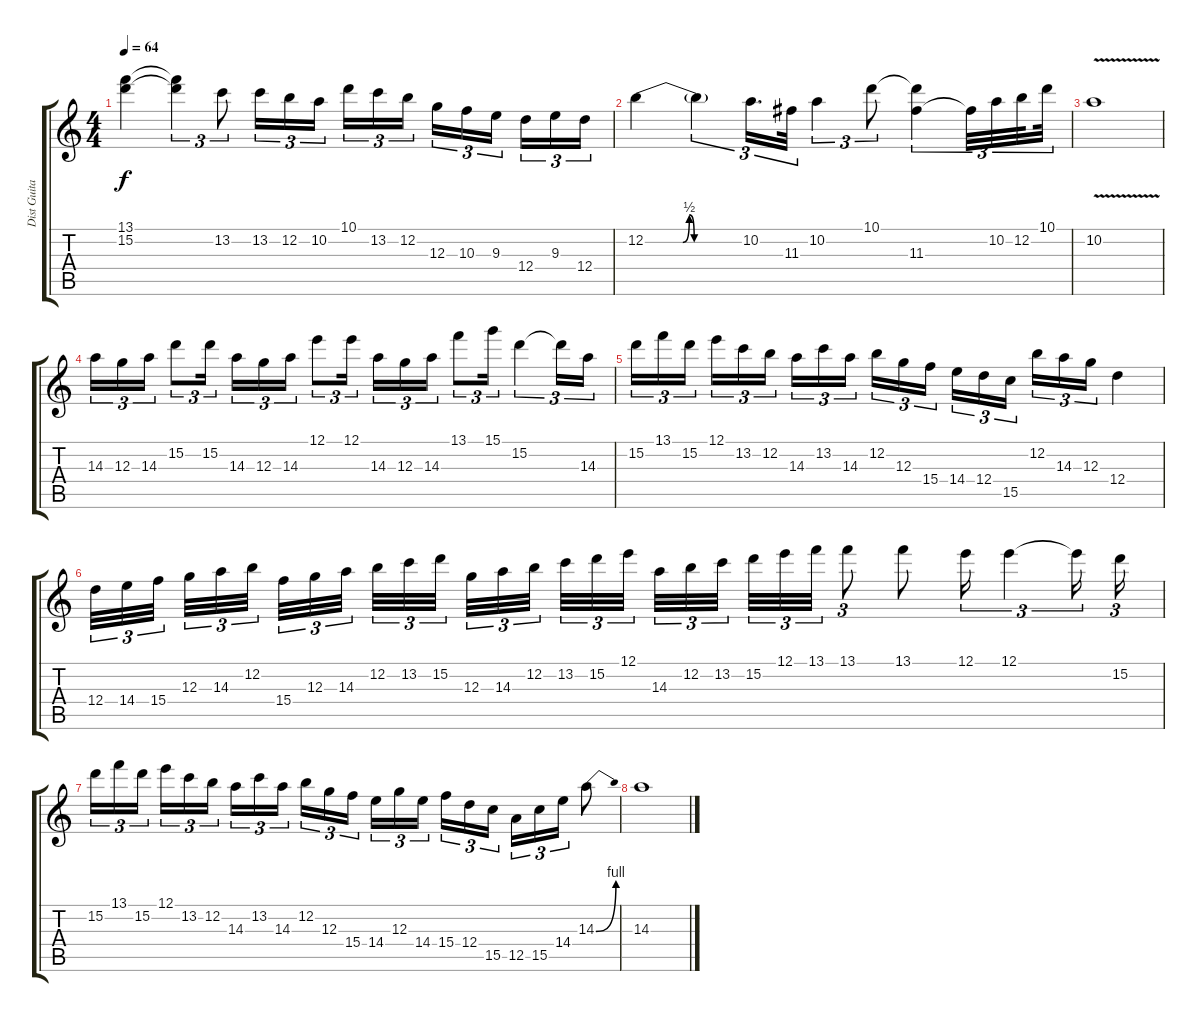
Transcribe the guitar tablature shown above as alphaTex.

\track ("Dist Guitar" "Dist Guita") {instrument distortionguitar}
\staff {score tabs}
\tuning (E4 B3 G3 D3 A2 E2) {hide}
\ts (4 4)
\tempo 64
\clef g2
\ks c
(13.1 15.2).4{dy f} (13.1{t} 15.2{t}).4{tu (3 2)} 13.2.8{tu (3 2)} 13.2.16{tu (3 2)} 12.2.16{tu (3 2)} 10.2.16{tu (3 2) beam splitsecondary} 10.1.16{tu (3 2)} 13.2.16{tu (3 2)} 12.2.16{tu (3 2)} 12.3.16{tu (3 2)} 10.3.16{tu (3 2)} 9.3.16{tu (3 2) beam splitsecondary} 12.4.16{tu (3 2)} 9.3.16{tu (3 2)} 12.4.16{tu (3 2)} |
12.2{be (custom 0 0 23 0 27 2 30 0 60 0)}.4 12.2{t}.4{tu (3 2)} 10.2.16{d tu (3 2)} 11.3.32{tu (3 2)} 10.2.4{tu (3 2)} 10.1.8{tu (3 2)} (10.1{t} 11.3).4{tu (3 2)} 11.3{t}.32{tu (3 2)} 10.2.32{tu (3 2)} 12.2.32{tu (3 2) beam splitsecondary} 10.1.32{tu (3 2)} |
10.2{v}.1 |
14.3.16{tu (3 2)} 12.3.16{tu (3 2)} 14.3.16{tu (3 2)} 15.2.8{tu (3 2)} 15.2.16{tu (3 2)} 14.3.16{tu (3 2)} 12.3.16{tu (3 2)} 14.3.16{tu (3 2)} 12.1.8{tu (3 2)} 12.1.16{tu (3 2)} 14.3.16{tu (3 2)} 12.3.16{tu (3 2)} 14.3.16{tu (3 2)} 13.1.8{tu (3 2)} 15.1.16{tu (3 2)} 15.2.4{tu (3 2)} 15.2{t}.16{tu (3 2)} 14.3.16{tu (3 2)} |
15.2.16{tu (3 2)} 13.1.16{tu (3 2)} 15.2.16{tu (3 2) beam splitsecondary} 12.1.16{tu (3 2)} 13.2.16{tu (3 2)} 12.2.16{tu (3 2)} 14.3.16{tu (3 2)} 13.2.16{tu (3 2)} 14.3.16{tu (3 2) beam splitsecondary} 12.2.16{tu (3 2)} 12.3.16{tu (3 2)} 15.4.16{tu (3 2)} 14.4.16{tu (3 2)} 12.4.16{tu (3 2)} 15.5.16{tu (3 2) beam splitsecondary} 12.2.16{tu (3 2)} 14.3.16{tu (3 2)} 12.3.16{tu (3 2)} 12.4.4 |
12.4.32{tu (3 2)} 14.4.32{tu (3 2)} 15.4.32{tu (3 2) beam splitsecondary} 12.3.32{tu (3 2)} 14.3.32{tu (3 2)} 12.2.32{tu (3 2) beam splitsecondary} 15.4.32{tu (3 2)} 12.3.32{tu (3 2)} 14.3.32{tu (3 2) beam splitsecondary} 12.2.32{tu (3 2)} 13.2.32{tu (3 2)} 15.2.32{tu (3 2)} 12.3.32{tu (3 2)} 14.3.32{tu (3 2)} 12.2.32{tu (3 2) beam splitsecondary} 13.2.32{tu (3 2)} 15.2.32{tu (3 2)} 12.1.32{tu (3 2) beam splitsecondary} 14.3.32{tu (3 2)} 12.2.32{tu (3 2)} 13.2.32{tu (3 2) beam splitsecondary} 15.2.32{tu (3 2)} 12.1.32{tu (3 2)} 13.1.32{tu (3 2)} 13.1.8{tu (3 2)} 13.1.8 12.1.16{tu (3 2)} 12.1.4{tu (3 2)} 12.1{t}.16{tu (3 2)} 15.2.16{tu (3 2)} |
15.2.16{tu (3 2)} 13.1.16{tu (3 2)} 15.2.16{tu (3 2) beam splitsecondary} 12.1.16{tu (3 2)} 13.2.16{tu (3 2)} 12.2.16{tu (3 2)} 14.3.16{tu (3 2)} 13.2.16{tu (3 2)} 14.3.16{tu (3 2) beam splitsecondary} 12.2.16{tu (3 2)} 12.3.16{tu (3 2)} 15.4.16{tu (3 2)} 14.4.16{tu (3 2)} 12.3.16{tu (3 2)} 14.4.16{tu (3 2) beam splitsecondary} 15.4.16{tu (3 2)} 12.4.16{tu (3 2)} 15.5.16{tu (3 2)} 12.5.16{tu (3 2)} 15.5.16{tu (3 2)} 14.4.16{tu (3 2)} 14.3{be (bend 0 0 60 4)}.8 |
14.3.1
